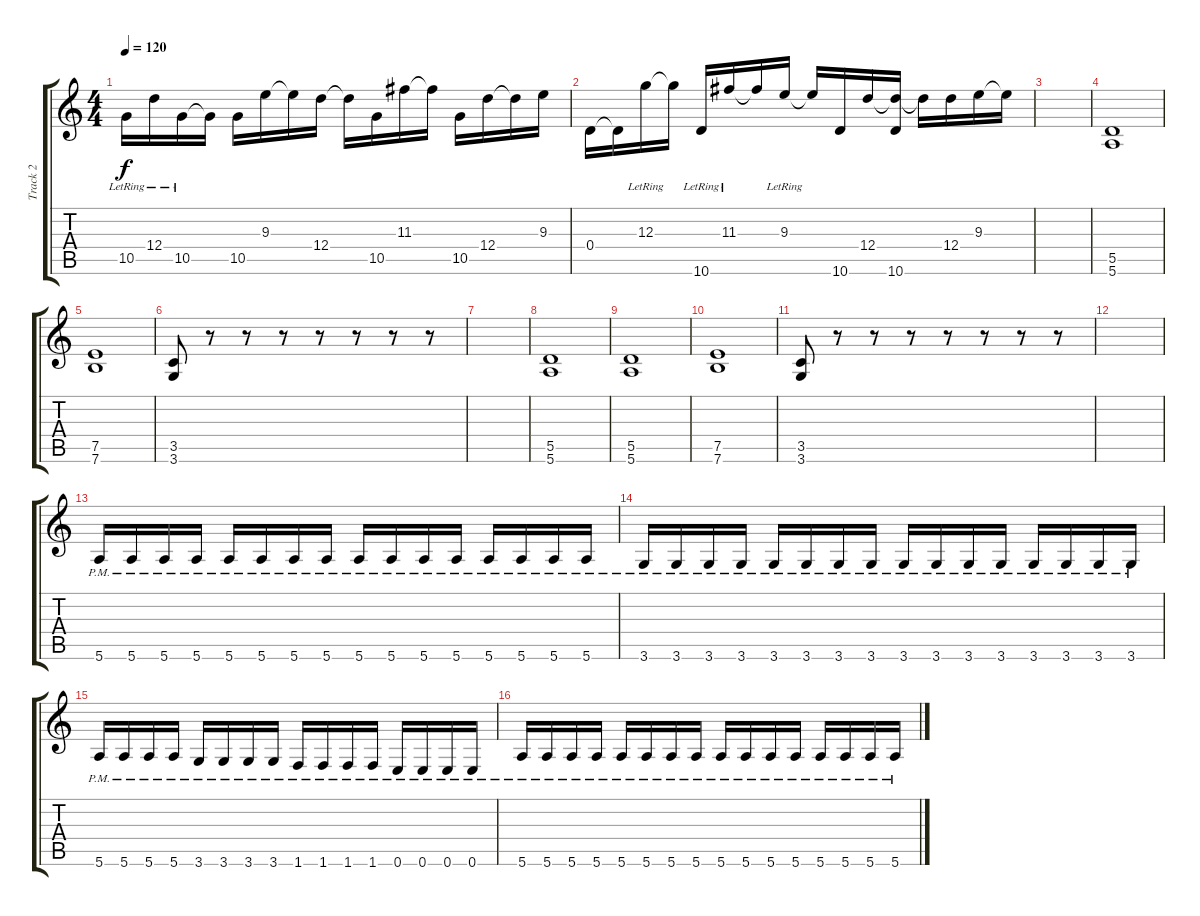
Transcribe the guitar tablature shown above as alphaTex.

\track ("Track 2" "Track 2") {instrument distortionguitar}
\staff {score tabs}
\tuning (E4 B3 G3 D3 A2 E2) {hide}
\ts (4 4)
\tempo 120
\clef g2
\ks aminor
10.5{lr}.16{dy f} 12.4{lr}.16 10.5{lr}.16 10.5{t}.16 10.5.16 9.3.16 9.3{t}.16 12.4.16 12.4{t}.16 10.5.16 11.3.16 11.3{t}.16 10.5.16 12.4.16 12.4{t}.16 9.3.16 |
0.4.16 0.4{t}.16 12.3{lr}.16 12.3{t}.16 10.6{lr}.16 11.3{lr}.16 11.3{t}.16 9.3{lr}.16 9.3{t}.16 10.6.16 12.4.16 (12.4{t} 10.6).16 12.4{t}.16 12.4.16 9.3.16 9.3{t}.16 |
|
(5.5 5.6).1 |
(7.5 7.6).1 |
(3.5 3.6).8 r.8 r.8 r.8 r.8 r.8 r.8 r.8 |
|
(5.5 5.6).1 |
(5.5 5.6).1 |
(7.5 7.6).1 |
(3.5 3.6).8 r.8 r.8 r.8 r.8 r.8 r.8 r.8 |
\ks c
|
\ks aminor
5.6{pm}.16 5.6{pm}.16 5.6{pm}.16 5.6{pm}.16 5.6{pm}.16 5.6{pm}.16 5.6{pm}.16 5.6{pm}.16 5.6{pm}.16 5.6{pm}.16 5.6{pm}.16 5.6{pm}.16 5.6{pm}.16 5.6{pm}.16 5.6{pm}.16 5.6{pm}.16 |
3.6{pm}.16 3.6{pm}.16 3.6{pm}.16 3.6{pm}.16 3.6{pm}.16 3.6{pm}.16 3.6{pm}.16 3.6{pm}.16 3.6{pm}.16 3.6{pm}.16 3.6{pm}.16 3.6{pm}.16 3.6{pm}.16 3.6{pm}.16 3.6{pm}.16 3.6{pm}.16 |
\ks c
5.6{pm}.16 5.6{pm}.16 5.6{pm}.16 5.6{pm}.16 3.6{pm}.16 3.6{pm}.16 3.6{pm}.16 3.6{pm}.16 1.6{pm}.16 1.6{pm}.16 1.6{pm}.16 1.6{pm}.16 0.6{pm}.16 0.6{pm}.16 0.6{pm}.16 0.6{pm}.16 |
\ks aminor
5.6{pm}.16 5.6{pm}.16 5.6{pm}.16 5.6{pm}.16 5.6{pm}.16 5.6{pm}.16 5.6{pm}.16 5.6{pm}.16 5.6{pm}.16 5.6{pm}.16 5.6{pm}.16 5.6{pm}.16 5.6{pm}.16 5.6{pm}.16 5.6{pm}.16 5.6{pm}.16
